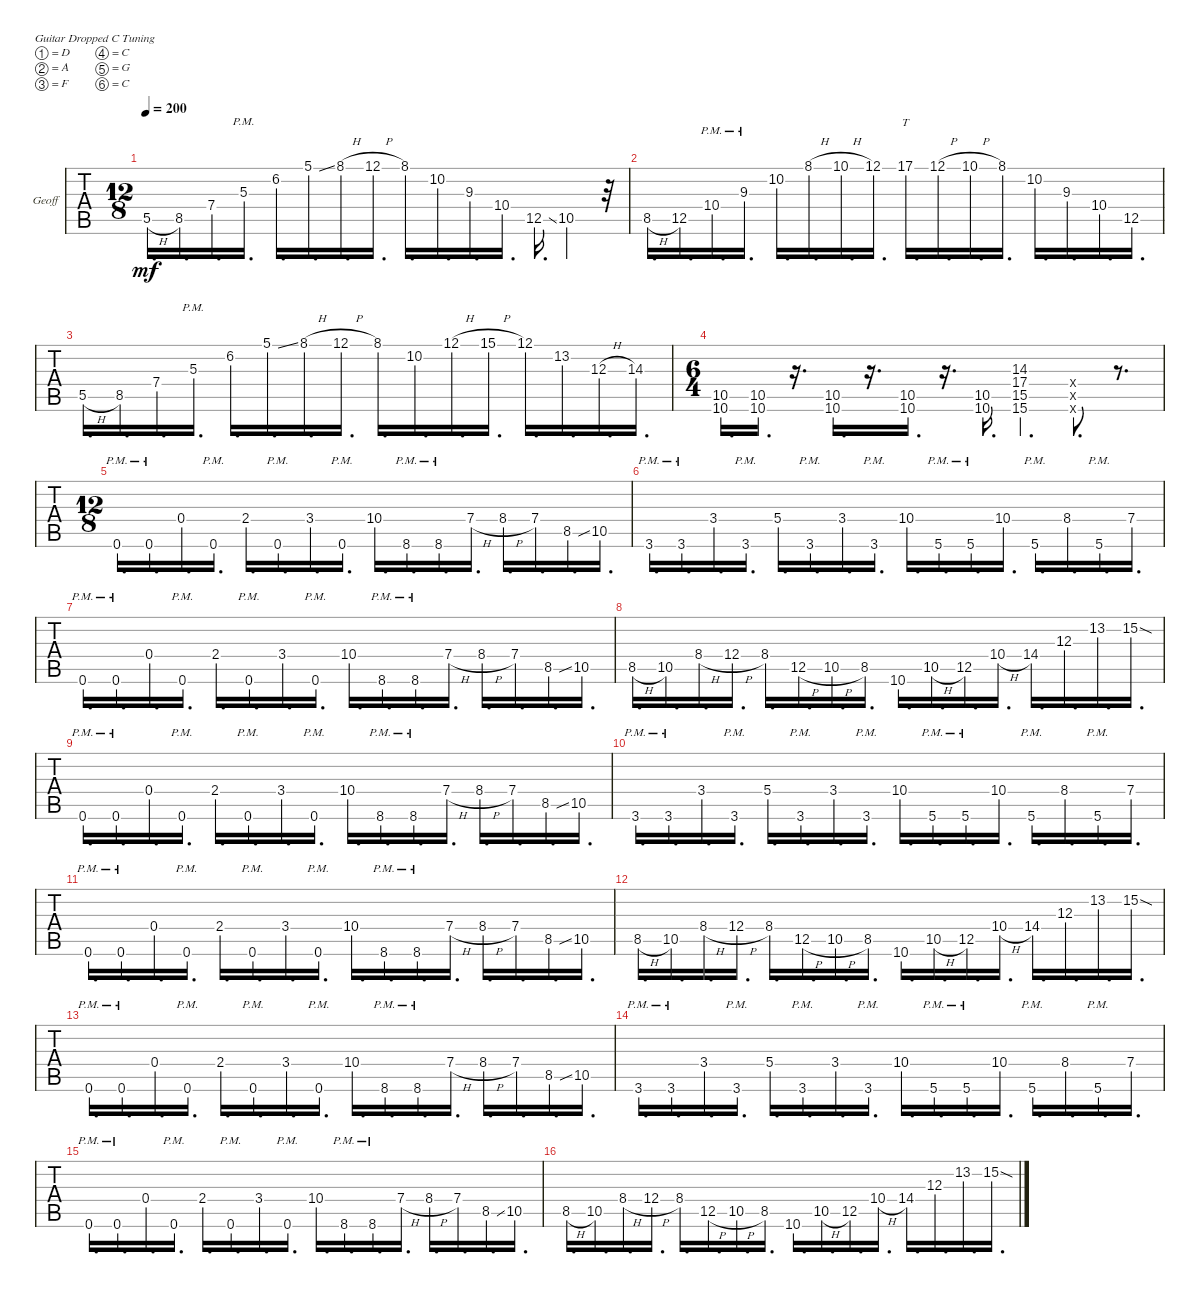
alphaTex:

\bracketExtendMode groupsimilarinstruments
\firstSystemTrackNameOrientation horizontal
\otherSystemsTrackNameOrientation horizontal
\track ("GeoFuck" "Geoff") {instrument acousticgrandpiano}
\staff {tabs}
\tuning (D4 A3 F3 C3 G2 C2)
\displaytranspose 12
\ts (12 8)
\tempo 200
\clef g2
\ks c
5.5{h}.16{d dy mf} 8.5.16{d} 7.4.16{d} 5.3{pm}.16{d} 6.2.16{d} 5.1{ss}.16{d} 8.1{h}.16{d} 12.1{h}.16{d} 8.1.16{d} 10.2.16{d} 9.3.16{d} 10.4.16{d} 12.5{ss}.16{d} 10.5.4 r.32 |
8.5{h}.16{d} 12.5.16{d} 10.4{pm}.16{d} 9.3{pm}.16{d} 10.2.16{d} 8.1{h}.16{d} 10.1{h}.16{d} 12.1.16{d} 17.1.16{tt d} 12.1{h}.16{d} 10.1{h}.16{d} 8.1.16{d} 10.2.16{d} 9.3.16{d} 10.4.16{d} 12.5.16{d} |
5.5{h}.16{d} 8.5.16{d} 7.4.16{d} 5.3{pm}.16{d} 6.2.16{d} 5.1{ss}.16{d} 8.1{h}.16{d} 12.1{h}.16{d} 8.1.16{d} 10.2.16{d} 12.1{h}.16{d} 15.1{h}.16{d} 12.1.16{d} 13.2.16{d} 12.3{h}.16{d} 14.3.16{d} |
\ts (6 4)
(10.6 10.5).16{d} (10.5 10.6).16{d} r.16{d} (10.6 10.5).16{d} r.16{d} (10.6 10.5).16{d} r.16{d} (10.6 10.5).16{d} (15.6 15.5 17.4 14.3).4{d} (0.6{x} 0.5{x} 0.4{x}).8{d} r.8{d} |
\ts (12 8)
0.6{pm}.16{d} 0.6{pm}.16{d} 0.4.16{d} 0.6{pm}.16{d} 2.4.16{d} 0.6{pm}.16{d} 3.4.16{d} 0.6{pm}.16{d} 10.4.16{d} 8.6{pm}.16{d} 8.6{pm}.16{d} 7.4{h}.16{d} 8.4{h}.16{d} 7.4.16{d} 8.5{ss}.16{d} 10.5.16{d} |
3.6{pm}.16{d} 3.6{pm}.16{d} 3.4.16{d} 3.6{pm}.16{d} 5.4.16{d} 3.6{pm}.16{d} 3.4.16{d} 3.6{pm}.16{d} 10.4.16{d} 5.6{pm}.16{d} 5.6{pm}.16{d} 10.4.16{d} 5.6{pm}.16{d} 8.4.16{d} 5.6{pm}.16{d} 7.4.16{d} |
0.6{pm}.16{d} 0.6{pm}.16{d} 0.4.16{d} 0.6{pm}.16{d} 2.4.16{d} 0.6{pm}.16{d} 3.4.16{d} 0.6{pm}.16{d} 10.4.16{d} 8.6{pm}.16{d} 8.6{pm}.16{d} 7.4{h}.16{d} 8.4{h}.16{d} 7.4.16{d} 8.5{ss}.16{d} 10.5.16{d} |
8.5{h}.16{d} 10.5.16{d} 8.4{h}.16{d} 12.4{h}.16{d} 8.4.16{d} 12.5{h}.16{d} 10.5{h}.16{d} 8.5.16{d} 10.6.16{d} 10.5{h}.16{d} 12.5.16{d} 10.4{h}.16{d} 14.4.16{d} 12.3.16{d} 13.2.16{d} 15.2{sod}.16{d} |
0.6{pm}.16{d} 0.6{pm}.16{d} 0.4.16{d} 0.6{pm}.16{d} 2.4.16{d} 0.6{pm}.16{d} 3.4.16{d} 0.6{pm}.16{d} 10.4.16{d} 8.6{pm}.16{d} 8.6{pm}.16{d} 7.4{h}.16{d} 8.4{h}.16{d} 7.4.16{d} 8.5{ss}.16{d} 10.5.16{d} |
3.6{pm}.16{d} 3.6{pm}.16{d} 3.4.16{d} 3.6{pm}.16{d} 5.4.16{d} 3.6{pm}.16{d} 3.4.16{d} 3.6{pm}.16{d} 10.4.16{d} 5.6{pm}.16{d} 5.6{pm}.16{d} 10.4.16{d} 5.6{pm}.16{d} 8.4.16{d} 5.6{pm}.16{d} 7.4.16{d} |
0.6{pm}.16{d} 0.6{pm}.16{d} 0.4.16{d} 0.6{pm}.16{d} 2.4.16{d} 0.6{pm}.16{d} 3.4.16{d} 0.6{pm}.16{d} 10.4.16{d} 8.6{pm}.16{d} 8.6{pm}.16{d} 7.4{h}.16{d} 8.4{h}.16{d} 7.4.16{d} 8.5{ss}.16{d} 10.5.16{d} |
8.5{h}.16{d} 10.5.16{d} 8.4{h}.16{d} 12.4{h}.16{d} 8.4.16{d} 12.5{h}.16{d} 10.5{h}.16{d} 8.5.16{d} 10.6.16{d} 10.5{h}.16{d} 12.5.16{d} 10.4{h}.16{d} 14.4.16{d} 12.3.16{d} 13.2.16{d} 15.2{sod}.16{d} |
0.6{pm}.16{d} 0.6{pm}.16{d} 0.4.16{d} 0.6{pm}.16{d} 2.4.16{d} 0.6{pm}.16{d} 3.4.16{d} 0.6{pm}.16{d} 10.4.16{d} 8.6{pm}.16{d} 8.6{pm}.16{d} 7.4{h}.16{d} 8.4{h}.16{d} 7.4.16{d} 8.5{ss}.16{d} 10.5.16{d} |
3.6{pm}.16{d} 3.6{pm}.16{d} 3.4.16{d} 3.6{pm}.16{d} 5.4.16{d} 3.6{pm}.16{d} 3.4.16{d} 3.6{pm}.16{d} 10.4.16{d} 5.6{pm}.16{d} 5.6{pm}.16{d} 10.4.16{d} 5.6{pm}.16{d} 8.4.16{d} 5.6{pm}.16{d} 7.4.16{d} |
0.6{pm}.16{d} 0.6{pm}.16{d} 0.4.16{d} 0.6{pm}.16{d} 2.4.16{d} 0.6{pm}.16{d} 3.4.16{d} 0.6{pm}.16{d} 10.4.16{d} 8.6{pm}.16{d} 8.6{pm}.16{d} 7.4{h}.16{d} 8.4{h}.16{d} 7.4.16{d} 8.5{ss}.16{d} 10.5.16{d} |
8.5{h}.16{d} 10.5.16{d} 8.4{h}.16{d} 12.4{h}.16{d} 8.4.16{d} 12.5{h}.16{d} 10.5{h}.16{d} 8.5.16{d} 10.6.16{d} 10.5{h}.16{d} 12.5.16{d} 10.4{h}.16{d} 14.4.16{d} 12.3.16{d} 13.2.16{d} 15.2{sod}.16{d}
